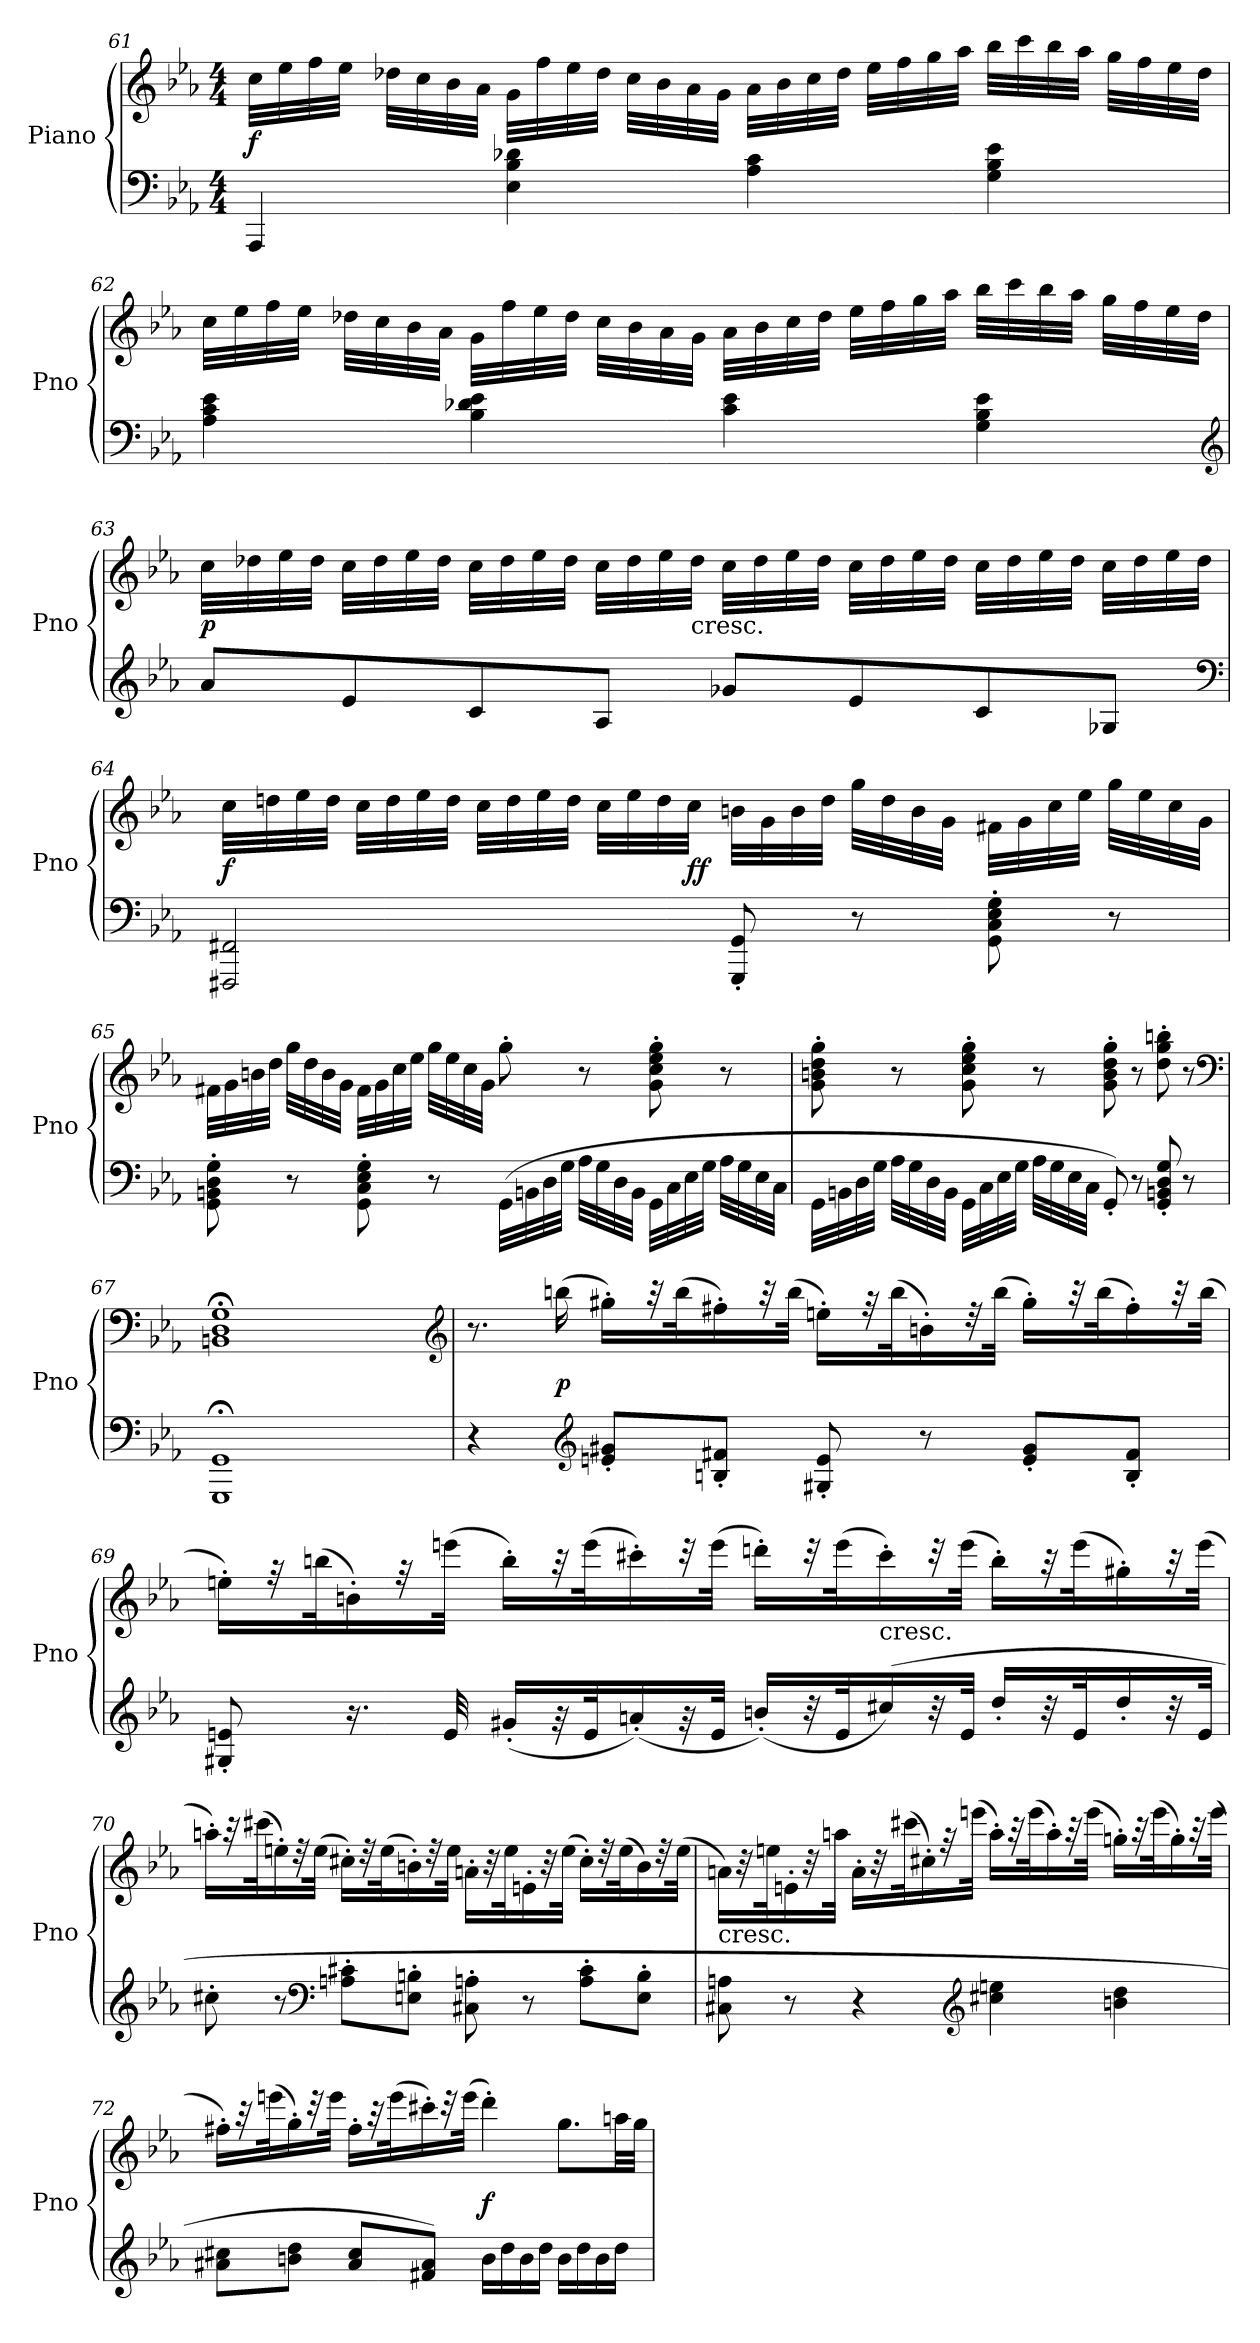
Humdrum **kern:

**kern	**kern	**dynam
*part1	*part1	*part1
*staff2	*staff1	*staff1/2
*I"Piano	*	*
*I'Pno	*	*
*clefF4	*clefG2	*
*k[b-e-a-]	*k[b-e-a-]	*
*E-:	*E-:	*
*M4/4	*M4/4	*
=61	=61	=61
4AAA-/	32cc\LLL	f
.	32ee-\	.
.	32ff\	.
.	32ee-\JJJ	.
.	32dd-X\LLL	.
.	32cc\	.
.	32b-\	.
.	32a-\JJJ	.
4E-\ 4B-\ 4d-X\	32g\LLL	.
.	32ff\	.
.	32ee-\	.
.	32dd-\JJJ	.
.	32cc\LLL	.
.	32b-\	.
.	32a-\	.
.	32g\JJJ	.
4A-\ 4c\	32a-\LLL	.
.	32b-\	.
.	32cc\	.
.	32dd-\JJJ	.
.	32ee-\LLL	.
.	32ff\	.
.	32gg\	.
.	32aa-\JJJ	.
4G\ 4B-\ 4e-\	32bb-\LLL	.
.	32ccc\	.
.	32bb-\	.
.	32aa-\JJJ	.
.	32gg\LLL	.
.	32ff\	.
.	32ee-\	.
.	32dd-\JJJ	.
=62	=62	=62
4A-\ 4c\ 4e-\	32cc\LLL	.
.	32ee-\	.
.	32ff\	.
.	32ee-\JJJ	.
.	32dd-X\LLL	.
.	32cc\	.
.	32b-\	.
.	32a-\JJJ	.
4B-\ 4d-X\ 4e-\	32g\LLL	.
.	32ff\	.
.	32ee-\	.
.	32dd-\JJJ	.
.	32cc\LLL	.
.	32b-\	.
.	32a-\	.
.	32g\JJJ	.
4c\ 4e-\	32a-\LLL	.
.	32b-\	.
.	32cc\	.
.	32dd-\JJJ	.
.	32ee-\LLL	.
.	32ff\	.
.	32gg\	.
.	32aa-\JJJ	.
4G\ 4B-\ 4e-\	32bb-\LLL	.
.	32ccc\	.
.	32bb-\	.
.	32aa-\JJJ	.
.	32gg\LLL	.
.	32ff\	.
.	32ee-\	.
.	32dd-\JJJ	.
*clefG2	*	*
=63	=63	=63
8a-/L	32cc\LLL	p
.	32dd-X\	.
.	32ee-\	.
.	32dd-\JJJ	.
8e-/	32cc\LLL	.
.	32dd-\	.
.	32ee-\	.
.	32dd-\JJJ	.
8c/	32cc\LLL	.
.	32dd-\	.
.	32ee-\	.
.	32dd-\JJJ	.
8A-/J	32cc\LLL	.
.	32dd-\	.
.	32ee-\	.
!	!LO:TX:c:t=cresc.	!
.	32dd-\JJJ	.
8g-X/L	32cc\LLL	.
.	32dd-\	.
.	32ee-\	.
.	32dd-\JJJ	.
8e-/	32cc\LLL	.
.	32dd-\	.
.	32ee-\	.
.	32dd-\JJJ	.
8c/	32cc\LLL	.
.	32dd-\	.
.	32ee-\	.
.	32dd-\JJJ	.
8G-X/J	32cc\LLL	.
.	32dd-\	.
.	32ee-\	.
.	32dd-\JJJ	.
*clefF4	*	*
=64	=64	=64
2FFF#X/ 2FF#X/	32cc\LLL	f
.	32ddn\	.
.	32ee-\	.
.	32dd\JJJ	.
.	32cc\LLL	.
.	32dd\	.
.	32ee-\	.
.	32dd\JJJ	.
.	32cc\LLL	.
.	32dd\	.
.	32ee-\	.
.	32dd\JJJ	.
.	32cc\LLL	.
.	32ee-\	.
.	32dd\	.
.	32cc\JJJ	ff
8GGG'/ 8GG'/	32bn\LLL	.
.	32g\	.
.	32b\	.
.	32dd\JJJ	.
8r	32gg\LLL	.
.	32dd\	.
.	32b\	.
.	32g\JJJ	.
8GG'\ 8C'\ 8E-'\ 8G'\	32f#X\LLL	.
.	32g\	.
.	32cc\	.
.	32ee-\JJJ	.
8r	32gg\LLL	.
.	32ee-\	.
.	32cc\	.
.	32g\JJJ	.
=65	=65	=65
8GG'\ 8BBn'\ 8D'\ 8G'\	32f#X\LLL	.
.	32g\	.
.	32bn\	.
.	32dd\JJJ	.
8r	32gg\LLL	.
.	32dd\	.
.	32b\	.
.	32g\JJJ	.
8GG'\ 8C'\ 8E-'\ 8G'\	32f#\LLL	.
.	32g\	.
.	32cc\	.
.	32ee-\JJJ	.
8r	32gg\LLL	.
.	32ee-\	.
.	32cc\	.
.	32g\JJJ	.
(32GG\LLL	8gg'\	.
32BBn\	.	.
32D\	.	.
32G\JJJ	.	.
32A-\LLL	8r	.
32G\	.	.
32D\	.	.
32BB\JJJ	.	.
32GG\LLL	8g'\ 8cc'\ 8ee-'\ 8gg'\	.
32C\	.	.
32E-\	.	.
32G\JJJ	.	.
32A-\LLL	8r	.
32G\	.	.
32E-\	.	.
32C\JJJ	.	.
=66	=66	=66
32GG\LLL	8g'\ 8bn'\ 8dd'\ 8gg'\	.
32BBn\	.	.
32D\	.	.
32G\JJJ	.	.
32A-\LLL	8r	.
32G\	.	.
32D\	.	.
32BB\JJJ	.	.
32GG\LLL	8g'\ 8cc'\ 8ee-'\ 8gg'\	.
32C\	.	.
32E-\	.	.
32G\JJJ	.	.
32A-\LLL	8r	.
32G\	.	.
32E-\	.	.
32C\JJJ	.	.
8GG'/)	8g'\ 8b'\ 8dd'\ 8gg'\	.
8r	8r	.
8GG'/ 8BBn'/ 8D'/ 8G'/	8dd'\ 8gg'\ 8bbn'\	.
8r	8r	.
*	*clefF4	*
=67	=67	=67
1GGG;< 1GG;<	1BBn;< 1D;< 1G;<	.
*	*clefG2	*
=68	=68	=68
4r	8.r	.
.	(16bbn\	p
*clefG2	*	*
8en'/ 8g#X'/L	16gg#X'\LL)	.
.	32r	.
.	(32bb\K	.
8Bn'/ 8f#X'/J	16ff#X'\)	.
.	32r	.
.	(32bb\JJk	.
8G#X'/ 8e'/	16een'\LL)	.
.	32r	.
.	(32bb\K	.
8r	16bn'\)	.
.	32r	.
.	(32bb\JJk	.
8e'/ 8g#'/L	16gg#'\LL)	.
.	32r	.
.	(32bb\K	.
8B'/ 8f#'/J	16ff#'\)	.
.	32r	.
.	(32bb\JJk	.
=69	=69	=69
8G#X'/ 8en'/	16een'\LL)	.
.	32r	.
.	(32bbn\K	.
16.r	16bn'\)	.
.	32r	.
32e/	(32eeen\JJk	.
(16g#X'/LL	16bb'\LL)	.
32r	32r	.
32e/K	(32eee\K	.
(16an'/)	16ccc#X'\)	.
32r	32r	.
32e/JJk	(32eee\JJk	.
(16bn'/LL)	16dddn'\LL)	.
32r	32r	.
32e/K	(32eee\K	.
!	!LO:TX:c:t=cresc.	!
(16cc#X/)	16ccc#'\)	.
32r	32r	.
32e/JJk	(32eee\JJk	.
16dd'/LL	16bb'\LL)	.
32r	32r	.
32e/K	(32eee\K	.
16dd'/	16gg#X'\)	.
32r	32r	.
32e/JJk	(32eee\JJk	.
=70	=70	=70
8cc#X'\	16aan'\LL)	.
.	32r	.
.	(32ccc#X\K	.
8r	16een'\)	.
.	32r	.
.	(32ee\JJk	.
*clefF4	*	*
8An'\ 8c#X'\L	16cc#X'\LL)	.
.	32r	.
.	(32ee\K	.
8En'\ 8Bn'\J	16bn'\)	.
.	32r	.
.	32ee\JJk	.
8C#X'\ 8An'\	16an'\LL	.
.	32r	.
.	32ee\K	.
8r	16en'\	.
.	32r	.
.	(32ee\JJk	.
8A'\ 8c#'\L	16cc#'\LL)	.
.	32r	.
.	(32ee\K	.
8E'\ 8B'\J	16b\)	.
.	32r	.
.	(32ee\JJk	.
=71	=71	=71
!	!LO:TX:c:t=cresc.	!
8C#X\ 8An\	16an\LL)	.
.	32r	.
.	32een\K	.
8r	16en'\	.
.	32r	.
.	32aan\JJk	.
4r	16a'\LL	.
.	32r	.
.	(32ccc#X\K	.
.	16cc#X'\)	.
.	32r	.
.	(32eeen\JJk	.
*clefG2	*	*
4cc#X\ 4een\	16aa'\LL)	.
.	32r	.
.	(32eee\K	.
.	16aa'\)	.
.	32r	.
.	(32eee\JJk	.
4bn\ 4dd\	16ggn'\LL)	.
.	32r	.
.	(32eee\K	.
.	16gg'\)	.
.	32r	.
.	(32eee\JJk	.
=72	=72	=72
8a#X\ 8cc#X\L	16ff#X'\LL)	.
.	32r	.
.	(32eeen\K	.
8bn\ 8dd\J	16gg'\)	.
.	32r	.
.	32eee\JJk	.
8a#/ 8cc#/L	16ff#'\LL	.
.	32r	.
.	(32eee\K	.
8f#X/ 8a#/J)	16ccc#X'\)	.
.	32r	.
.	(32eee\JJk	.
16b\LL	4ddd'\)	f
16dd\	.	.
16b\	.	.
16dd\JJ	.	.
16b\LL	8.gg\L	.
16dd\	.	.
16b\	.	.
16dd\JJ	32aan\LL	.
.	32gg\JJJ	.
=	=	=
*-	*-	*-
